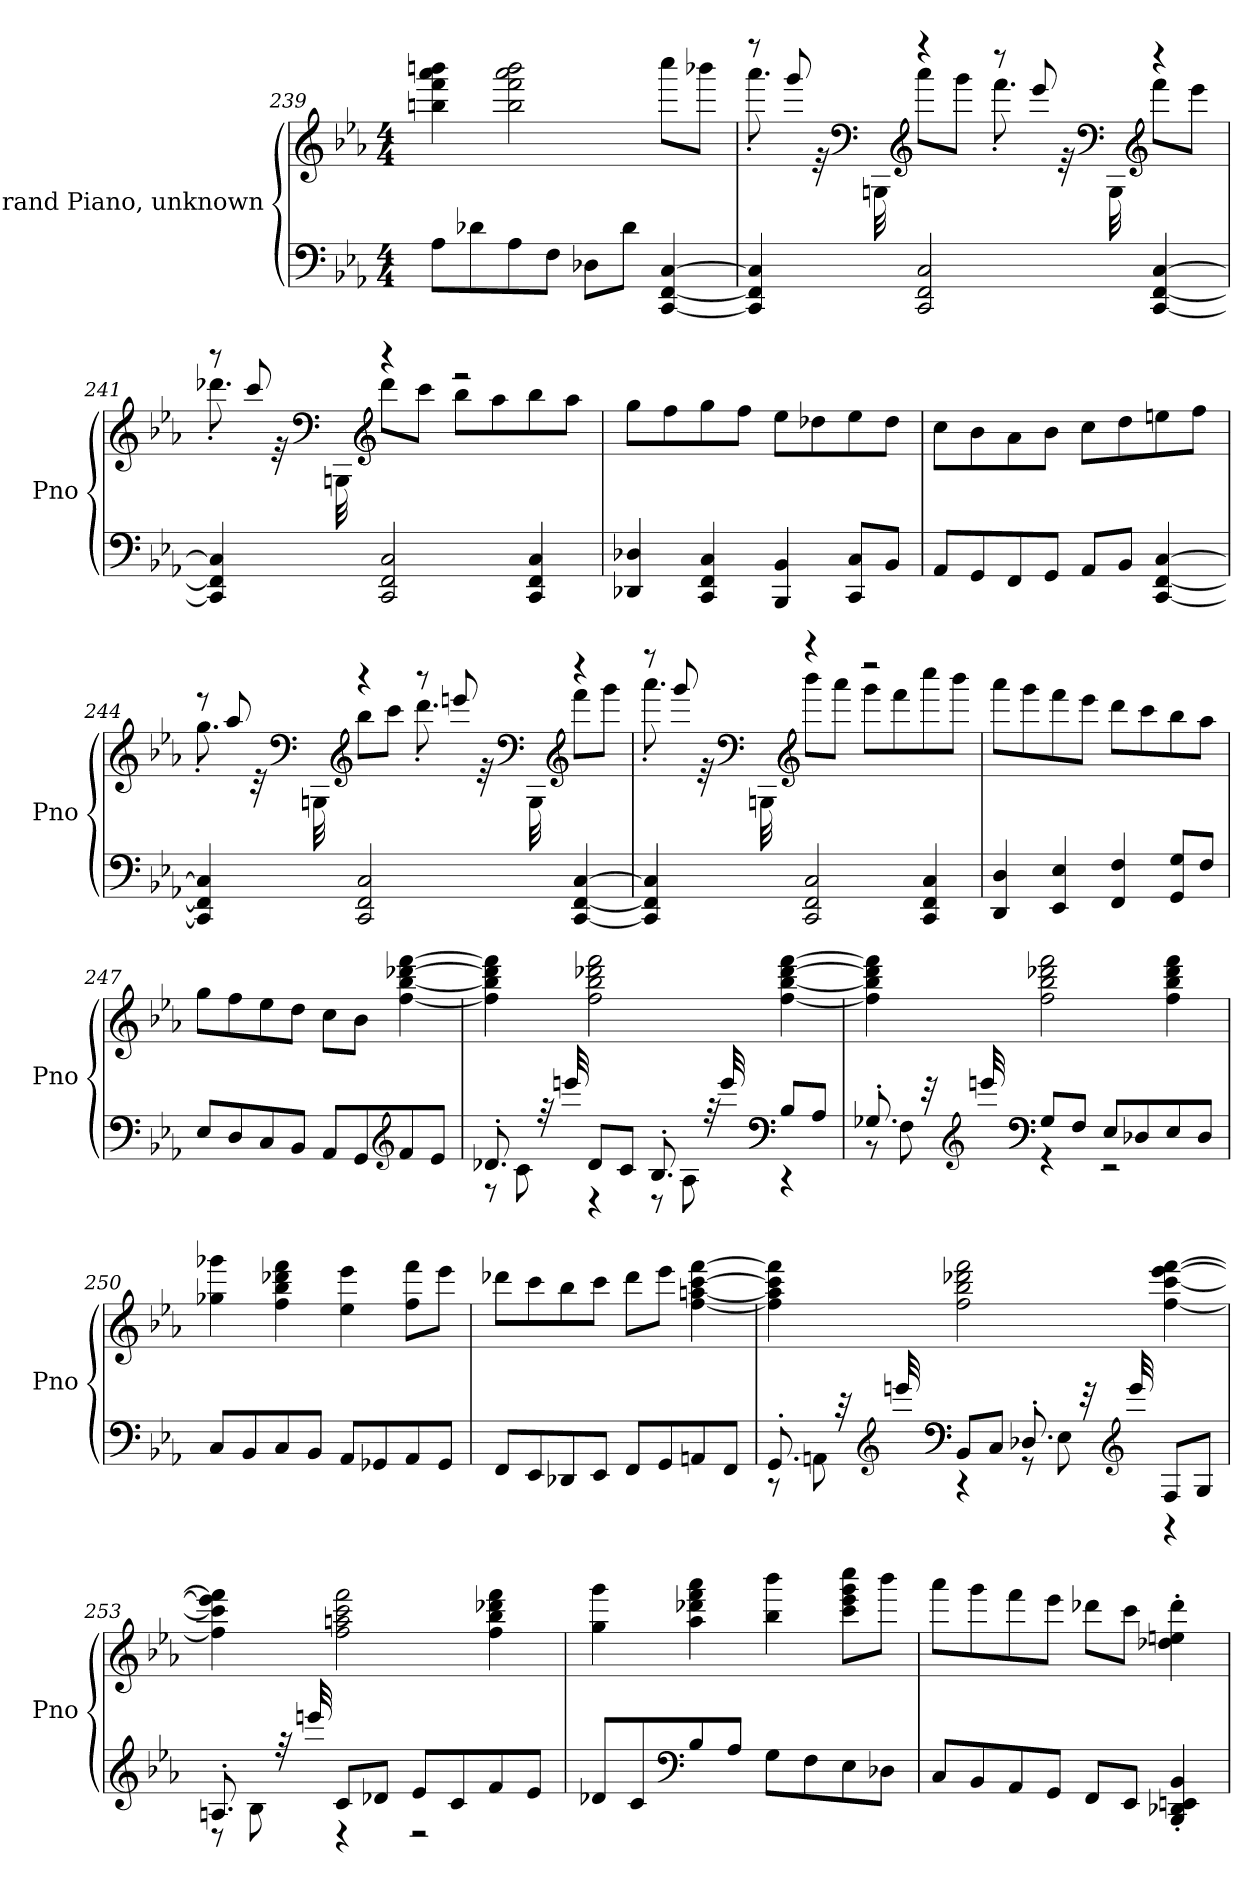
**kern	**kern
*part1	*part1
*staff2	*staff1
*I"Grand Piano, unknown	*
*I'Pno	*
*clefF4	*clefG2
*k[b-e-a-]	*k[b-e-a-]
*M4/4	*M4/4
=239	=239
8A-\L	4bbn\ 4fff\ 4aaa-\ 4bbbn\
8d-X\	.
8A-\	2bb\ 2fff\ 2aaa-\ 2bbb\
8F\J	.
8D-X\L	.
8d-\J	.
[4CC/ [4FF/ [4C/	8cccc\L
.	8bbb-X\J
=240	=240
*	*^
4CC/] 4FF/] 4C/]	8r	8.aaa-'\
.	8ggg/	.
.	.	32r
*	*clefF4	*
.	.	32BBBn\
*	*clefG2	*
2CC/ 2FF/ 2C/	4r	8aaa-\L
.	.	8ggg\J
.	8r	8.fff'\
.	8eee-/	.
.	.	32r
*	*clefF4	*
.	.	32BBB\
*	*clefG2	*
[4CC/ [4FF/ [4C/	4r	8fff\L
.	.	8eee-\J
!!LO:LB:g=z	!!
=241	=241	=241
4CC/] 4FF/] 4C/]	8r	8.ddd-X'\
.	8ccc/	.
.	.	32r
*	*clefF4	*
.	.	32BBBn\
*	*clefG2	*
2CC/ 2FF/ 2C/	4r	8ddd-\L
.	.	8ccc\J
.	2r	8bb-\L
.	.	8aa-\
4CC/ 4FF/ 4C/	.	8bb-\
.	.	8aa-\J
*	*v	*v
=242	=242
4DD-X/ 4D-X/	8gg\L
.	8ff\
4CC/ 4FF/ 4C/	8gg\
.	8ff\J
4BBB-/ 4BB-/	8ee-\L
.	8dd-X\
8CC/ 8C/L	8ee-\
8BB-/J	8dd-\J
=243	=243
8AA-/L	8cc\L
8GG/	8b-\
8FF/	8a-\
8GG/J	8b-\J
8AA-/L	8cc\L
8BB-/J	8dd\
[4CC/ [4FF/ [4C/	8een\
.	8ff\J
!!LO:PB:g=z
=244	=244
*	*^
4CC/] 4FF/] 4C/]	8r	8.gg'\
.	8aa-/	.
.	.	32r
*	*clefF4	*
.	.	32BBBn\
*	*clefG2	*
2CC/ 2FF/ 2C/	4r	8bb-\L
.	.	8ccc\J
.	8r	8.ddd'\
.	8eeen/	.
.	.	32r
*	*clefF4	*
.	.	32BBB\
*	*clefG2	*
[4CC/ [4FF/ [4C/	4r	8fff\L
.	.	8ggg\J
=245	=245	=245
4CC/] 4FF/] 4C/]	8r	8.aaa-'\
.	8ggg/	.
.	.	32r
*	*clefF4	*
.	.	32BBBn\
*	*clefG2	*
2CC/ 2FF/ 2C/	4r	8bbb-\L
.	.	8aaa-\J
.	2r	8ggg\L
.	.	8fff\
4CC/ 4FF/ 4C/	.	8cccc\
.	.	8bbb-\J
*	*v	*v
!!LO:LB:g=z
=246	=246
4DD/ 4D/	8aaa-\L
.	8ggg\
4EE-/ 4E-/	8fff\
.	8eee-\J
4FF/ 4F/	8ddd\L
.	8ccc\
8GG/ 8G/L	8bb-\
8F/J	8aa-\J
=247	=247
8E-/L	8gg\L
8D/	8ff\
8C/	8ee-\
8BB-/J	8dd\J
8AA-/L	8cc\L
8GG/	8b-\J
*clefG2	*
8f/	[4ff\ [4bb-\ [4ddd-X\ [4fff\
8e-/J	.
=248	=248
*^	*
8.d-X'/	8r	4ff\] 4bb-\] 4ddd-\] 4fff\]
.	8c\	.
32r	.	.
32eeen/	.	.
8d-/L	4r	2ff\ 2bb-\ 2ddd-X\ 2fff\
8c/J	.	.
8.B-'/	8r	.
.	8A-\	.
32r	.	.
32eee/	.	.
*clefF4	*	*
8B-/L	4r	[4ff\ [4bb-\ [4ddd-\ [4fff\
8A-/J	.	.
!!LO:LB:g=z
=249	=249	=249
8.G-X'/	8r	4ff\] 4bb-\] 4ddd-\] 4fff\]
.	8F\	.
32r	.	.
*clefG2	*	*
32eeen/	.	.
*clefF4	*	*
8G-/L	4r	2ff\ 2bb-\ 2ddd-X\ 2fff\
8F/J	.	.
8E-/L	2r	.
8D-X/	.	.
8E-/	.	4ff\ 4bb-\ 4ddd-\ 4fff\
8D-/J	.	.
*v	*v	*
=250	=250
8C/L	4gg-X\ 4ggg-X\
8BB-/	.
8C/	4ff\ 4bb-\ 4ddd-X\ 4fff\
8BB-/J	.
8AA-/L	4ee-\ 4eee-\
8GG-X/	.
8AA-/	8ff\ 8fff\L
8GG-/J	8eee-\J
=251	=251
8FF/L	8ddd-X\L
8EE-/	8ccc\
8DD-X/	8bb-\
8EE-/J	8ccc\J
8FF/L	8ddd-\L
8GG/	8eee-\J
8AAn/	[4ff\ [4aan\ [4ccc\ [4fff\
8FF/J	.
!!LO:LB:g=z
=252	=252
*^	*
8.GG'/	8r	4ff\] 4aa\] 4ccc\] 4fff\]
.	8AAn\	.
32r	.	.
*clefG2	*	*
32eeen/	.	.
*clefF4	*	*
8BB-/L	4r	2ff\ 2bb-\ 2ddd-X\ 2fff\
8C/J	.	.
8.D-X'/	8r	.
.	8E-\	.
32r	.	.
*clefG2	*	*
32eee/	.	.
8F/L	4r	[4ff\ [4ccc\ [4eee-\ [4fff\
8G/J	.	.
=253	=253	=253
8.An'/	8r	4ff\] 4ccc\] 4eee-\] 4fff\]
.	8B-\	.
32r	.	.
32eeen/	.	.
8c/L	4r	2ff\ 2aan\ 2ccc\ 2fff\
8d-X/J	.	.
8e-/L	2r	.
8c/	.	.
8f/	.	4ff\ 4bb-\ 4ddd-X\ 4fff\
8e-/J	.	.
*v	*v	*
=254	=254
8d-X/L	4gg\ 4ggg\
8c/	.
*clefF4	*
8B-/	4aa-\ 4ddd-X\ 4fff\ 4aaa-\
8A-/J	.
8G\L	4bb-\ 4bbb-\
8F\	.
8E-\	8ccc\ 8eee-\ 8ggg\ 8cccc\L
8D-X\J	8bbb-\J
!!LO:LB:g=z
=255	=255
8C/L	8aaa-\L
8BB-/	8ggg\
8AA-/	8fff\
8GG/J	8eee-\J
8FF/L	8ddd-X\L
8EE-/J	8ccc\J
4BBB-/' 4DD-X/' 4EEn/' 4BB-/'	4dd-X\' 4een\' 4ddd-\'
=	=
*-	*-
